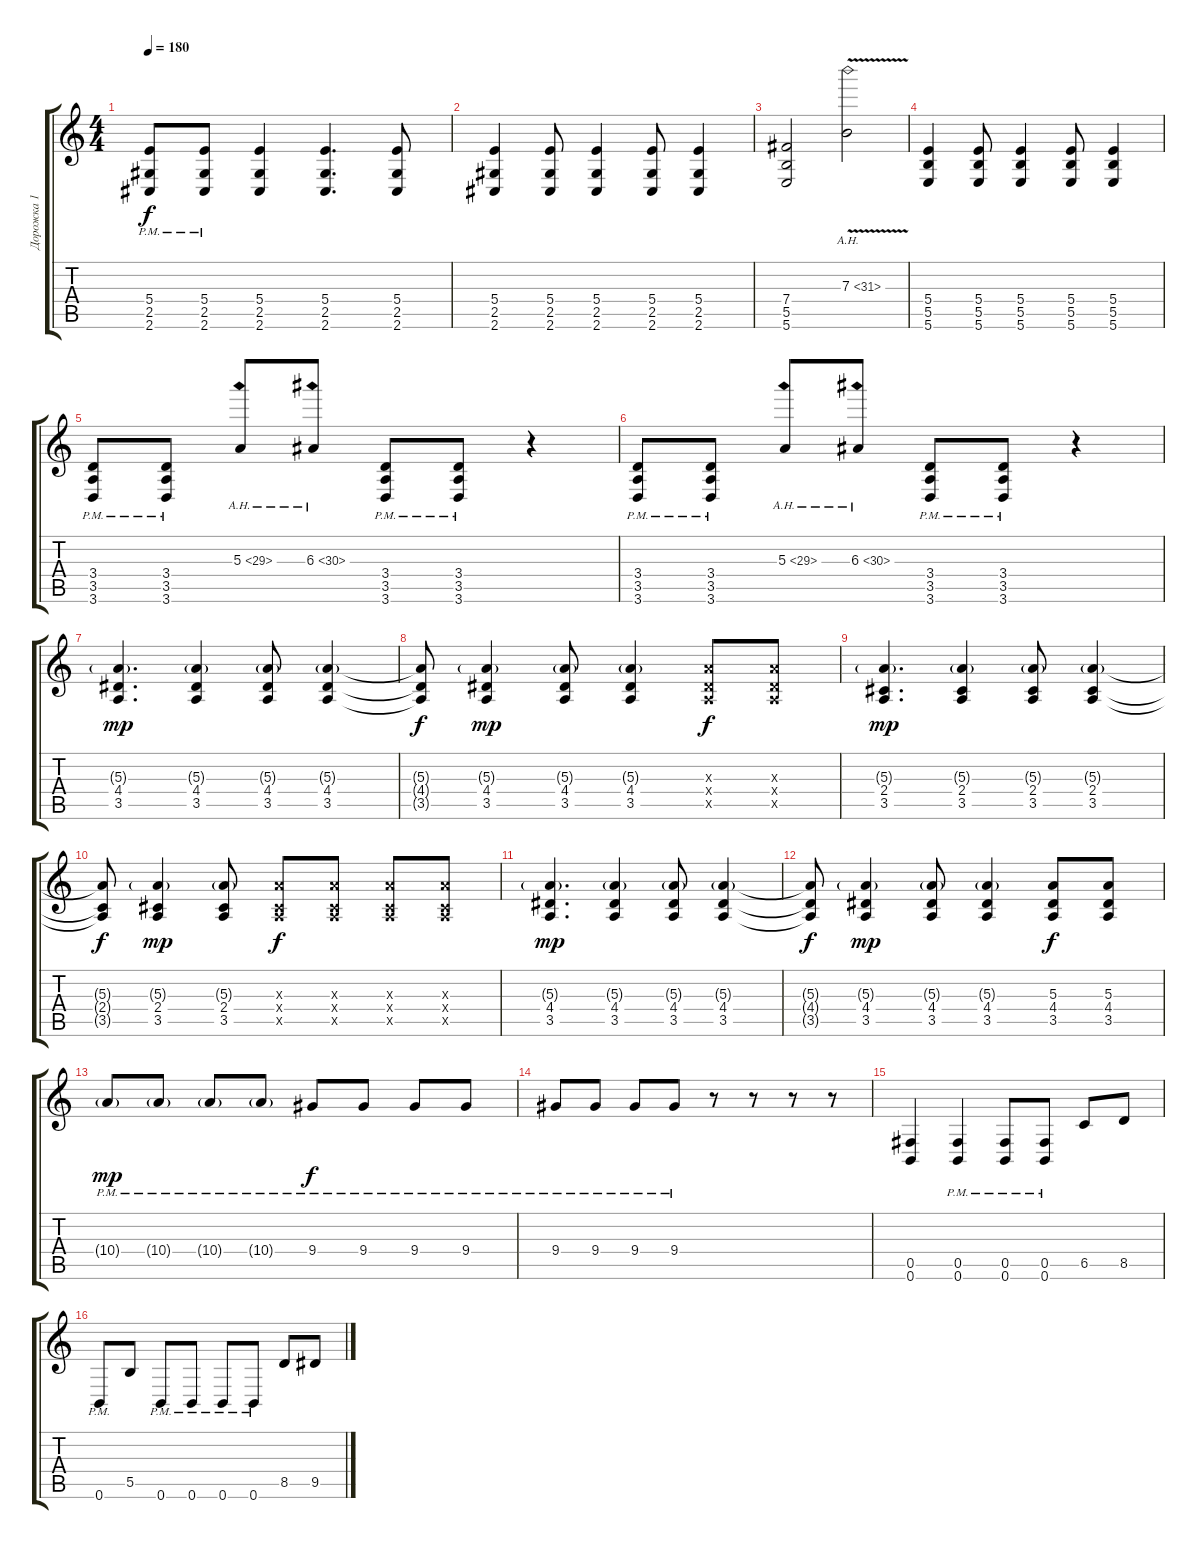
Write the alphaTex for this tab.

\track ("Дорожка 1" "Дорожка 1") {instrument distortionguitar}
\staff {score tabs}
\tuning (Db4 Ab3 E3 B2 Gb2 B1) {hide}
\ts (4 4)
\tempo 180
\clef g2
\ks c
(5.4{pm} 2.5{pm} 2.6{pm}).8{dy f} (5.4{pm} 2.5{pm} 2.6{pm}).8 (5.4 2.5 2.6).4 (5.4 2.5 2.6).4{d} (5.4 2.5 2.6).8 |
(5.4 2.5 2.6).4 (5.4 2.5 2.6).8 (5.4 2.5 2.6).4 (5.4 2.5 2.6).8 (5.4 2.5 2.6).4 |
(7.4 5.5 5.6).2 7.3{ah 24 v}.2 |
(5.4 5.5 5.6).4 (5.4 5.5 5.6).8 (5.4 5.5 5.6).4 (5.4 5.5 5.6).8 (5.4 5.5 5.6).4 |
(3.4{pm} 3.5{pm} 3.6{pm}).8 (3.4{pm} 3.5{pm} 3.6{pm}).8 5.3{ah 24}.8 6.3{ah 24}.8 (3.4{pm} 3.5{pm} 3.6{pm}).8 (3.4{pm} 3.5{pm} 3.6{pm}).8 r.4 |
(3.4{pm} 3.5{pm} 3.6{pm}).8 (3.4{pm} 3.5{pm} 3.6{pm}).8 5.3{ah 24}.8 6.3{ah 24}.8 (3.4{pm} 3.5{pm} 3.6{pm}).8 (3.4{pm} 3.5{pm} 3.6{pm}).8 r.4 |
(5.3{g} 4.4 3.5).4{d dy mp instrument electricguitarclean} (5.3{g} 4.4 3.5).4 (5.3{g} 4.4 3.5).8 (5.3{g} 4.4 3.5).4 |
(5.3{t} 4.4{t} 3.5{t}).8{dy f} (5.3{g} 4.4 3.5).4{dy mp} (5.3{g} 4.4 3.5).8 (5.3{g} 4.4 3.5).4 (5.3{x} 4.4{x} 3.5{x}).8{dy f} (5.3{x} 4.4{x} 3.5{x}).8 |
(5.3{g} 2.4 3.5).4{d dy mp} (5.3{g} 2.4 3.5).4 (5.3{g} 2.4 3.5).8 (5.3{g} 2.4 3.5).4 |
(5.3{t} 2.4{t} 3.5{t}).8{dy f} (5.3{g} 2.4 3.5).4{dy mp} (5.3{g} 2.4 3.5).8 (5.3{x} 2.4{x} 3.5{x}).8{dy f} (5.3{x} 2.4{x} 3.5{x}).8 (5.3{x} 2.4{x} 3.5{x}).8 (5.3{x} 2.4{x} 3.5{x}).8 |
(5.3{g} 4.4 3.5).4{d dy mp instrument electricguitarclean} (5.3{g} 4.4 3.5).4 (5.3{g} 4.4 3.5).8 (5.3{g} 4.4 3.5).4 |
(5.3{t} 4.4{t} 3.5{t}).8{dy f} (5.3{g} 4.4 3.5).4{dy mp} (5.3{g} 4.4 3.5).8 (5.3{g} 4.4 3.5).4 (5.3 4.4 3.5).8{dy f} (5.3 4.4 3.5).8 |
10.4{g pm}.8{dy mp instrument distortionguitar} 10.4{g pm}.8 10.4{g pm}.8 10.4{g pm}.8 9.4{pm}.8{dy f} 9.4{pm}.8 9.4{pm}.8 9.4{pm}.8 |
9.4{pm}.8 9.4{pm}.8 9.4{pm}.8 9.4{pm}.8 r.8 r.8 r.8 r.8 |
(0.5 0.6).4 (0.5{pm} 0.6{pm}).4 (0.5{pm} 0.6{pm}).8 (0.5{pm} 0.6{pm}).8 6.5.8 8.5.8 |
0.6{pm}.8 5.5.8 0.6{pm}.8 0.6{pm}.8 0.6{pm}.8 0.6{pm}.8 8.5.8 9.5.8
